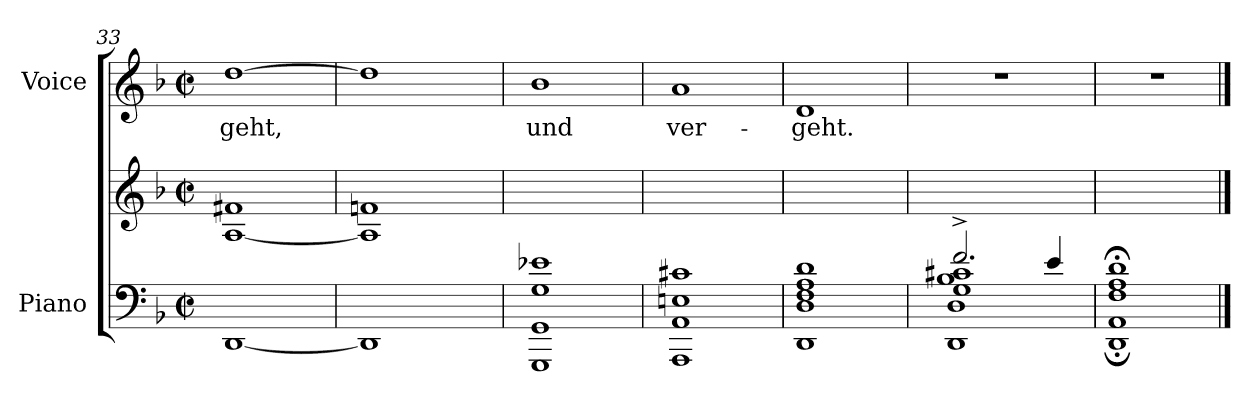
**kern	**kern	**kern	**text
*part2	*part2	*part1	*part1
*staff3	*staff2	*staff1	*staff1
*I"Piano	*	*I"Voice	*
*I'Pno.	*	*I'Voice	*
*clefF4	*clefG2	*clefG2	*
*k[b-]	*k[b-]	*k[b-]	*
*F:	*F:	*F:	*
*M2/2	*M2/2	*M2/2	*
*met(c|)	*met(c|)	*met(c|)	*
=33	=33	=33	=33
!	!	!	!LO:LY:b:color=#000000
[1DDi	[1Ai 1f#Xi	[1ddi	-geht,
=34	=34	=34	=34
1DDi]	1Ai] 1fni	1ddi]	.
=35	=35	=35	=35
*^	*	*	*
!	!	!	!	!LO:LY:b:color=#000000
1Gi 1e-Xi	1GGGi 1GGi	1ryy	1b-i	und
=36	=36	=36	=36	=36
!	!	!	!	!LO:LY:b:color=#000000
1Eni 1c#Xi	1AAAi 1AAi	1ryy	1ai	ver-
=37	=37	=37	=37	=37
!	!	!	!	!LO:LY:b:color=#000000
1Fi 1Ai 1di	1DDi 1Di	1ryy	1di	-geht.
=38	=38	=38	=38	=38
*	*^	*	*	*
2.f^i/	1Gi 1B-i 1c#Xi	1DDi 1Di	1ryy	1r	.
4ei/	.	.	.	.	.
*	*v	*v	*	*	*
=39	=39	=39	=39	=39
1Fi; 1Ai; 1di;	1DDi; 1AAi;	1ryy	1r	.
*v	*v	*	*	*
==	==	==	==
*-	*-	*-	*-
